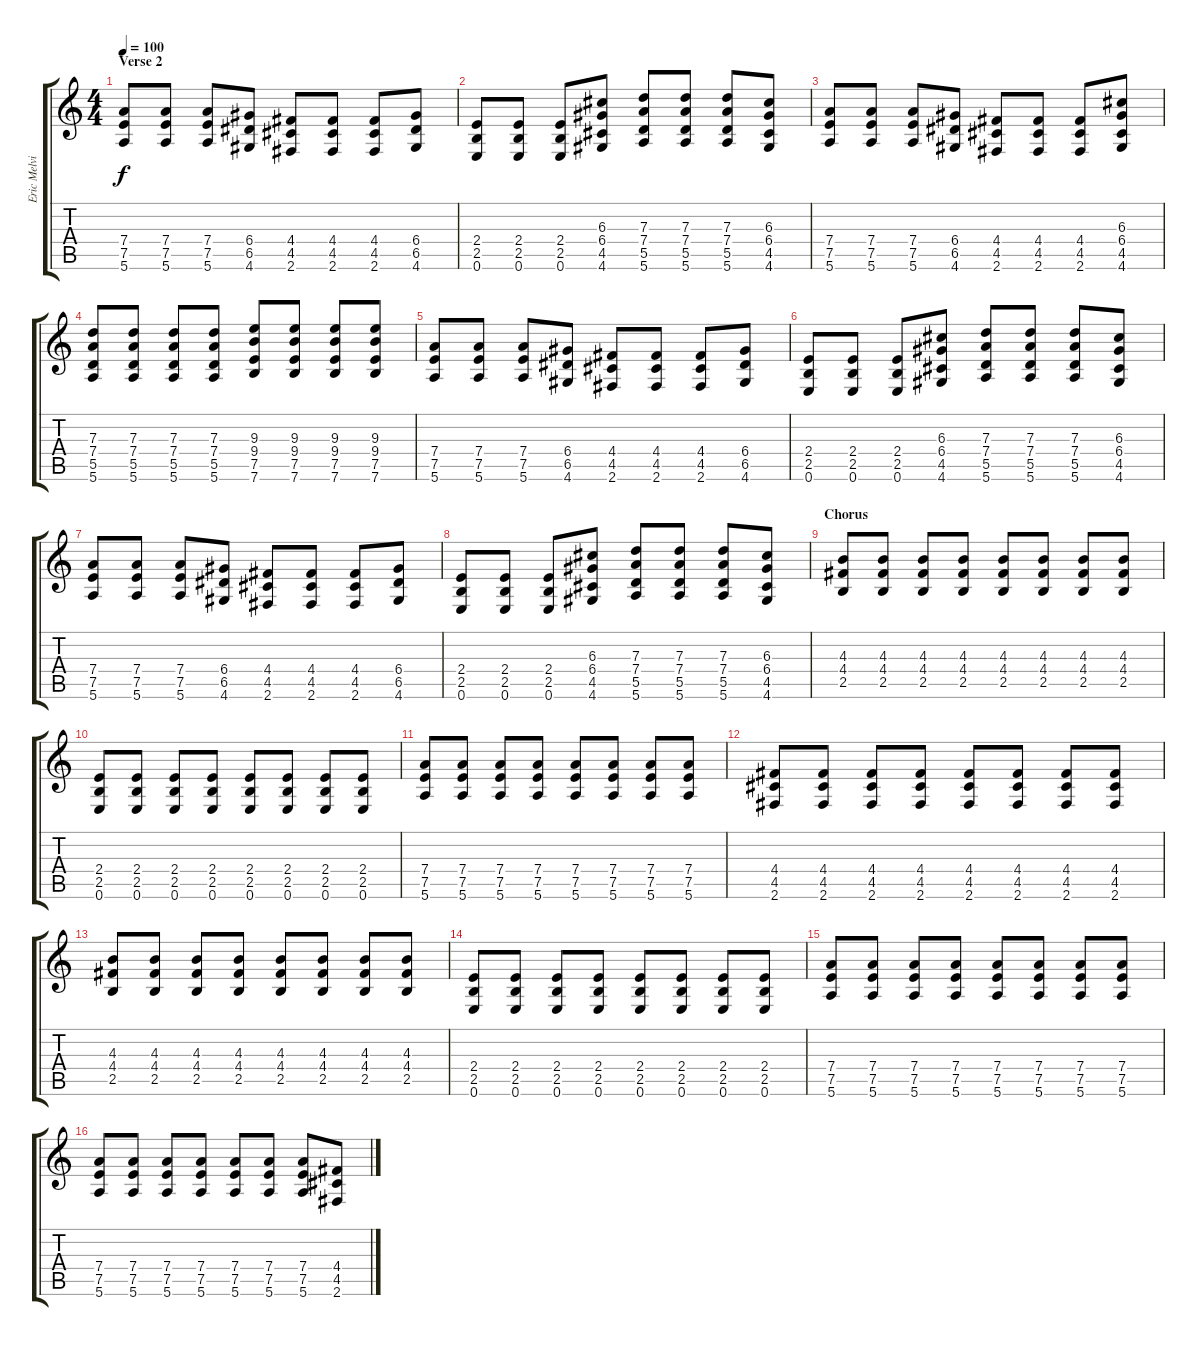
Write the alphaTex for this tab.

\track ("Eric Melvin" "Eric Melvi") {instrument overdrivenguitar}
\staff {score tabs}
\tuning (E4 B3 G3 D3 A2 E2) {hide}
\ts (4 4)
\section ("" "Verse 2")
\tempo 100
\clef g2
\ks c
(7.4 7.5 5.6).8{dy f} (7.4 7.5 5.6).8 (7.4 7.5 5.6).8 (6.4 6.5 4.6).8 (4.4 4.5 2.6).8 (4.4 4.5 2.6).8 (4.4 4.5 2.6).8 (6.4 6.5 4.6).8 |
(2.4 2.5 0.6).8 (2.4 2.5 0.6).8 (2.4 2.5 0.6).8 (6.3 6.4 4.5 4.6).8 (7.3 7.4 5.5 5.6).8 (7.3 7.4 5.5 5.6).8 (7.3 7.4 5.5 5.6).8 (6.3 6.4 4.5 4.6).8 |
(7.4 7.5 5.6).8 (7.4 7.5 5.6).8 (7.4 7.5 5.6).8 (6.4 6.5 4.6).8 (4.4 4.5 2.6).8 (4.4 4.5 2.6).8 (4.4 4.5 2.6).8 (6.3 6.4 4.5 4.6).8 |
(7.3 7.4 5.5 5.6).8 (7.3 7.4 5.5 5.6).8 (7.3 7.4 5.5 5.6).8 (7.3 7.4 5.5 5.6).8 (9.3 9.4 7.5 7.6).8 (9.3 9.4 7.5 7.6).8 (9.3 9.4 7.5 7.6).8 (9.3 9.4 7.5 7.6).8 |
(7.4 7.5 5.6).8 (7.4 7.5 5.6).8 (7.4 7.5 5.6).8 (6.4 6.5 4.6).8 (4.4 4.5 2.6).8 (4.4 4.5 2.6).8 (4.4 4.5 2.6).8 (6.4 6.5 4.6).8 |
(2.4 2.5 0.6).8 (2.4 2.5 0.6).8 (2.4 2.5 0.6).8 (6.3 6.4 4.5 4.6).8 (7.3 7.4 5.5 5.6).8 (7.3 7.4 5.5 5.6).8 (7.3 7.4 5.5 5.6).8 (6.3 6.4 4.5 4.6).8 |
(7.4 7.5 5.6).8 (7.4 7.5 5.6).8 (7.4 7.5 5.6).8 (6.4 6.5 4.6).8 (4.4 4.5 2.6).8 (4.4 4.5 2.6).8 (4.4 4.5 2.6).8 (6.4 6.5 4.6).8 |
(2.4 2.5 0.6).8 (2.4 2.5 0.6).8 (2.4 2.5 0.6).8 (6.3 6.4 4.5 4.6).8 (7.3 7.4 5.5 5.6).8 (7.3 7.4 5.5 5.6).8 (7.3 7.4 5.5 5.6).8 (6.3 6.4 4.5 4.6).8 |
\section ("" "Chorus")
(4.3 4.4 2.5).8{instrument electricguitarmuted} (4.3 4.4 2.5).8 (4.3 4.4 2.5).8 (4.3 4.4 2.5).8 (4.3 4.4 2.5).8 (4.3 4.4 2.5).8 (4.3 4.4 2.5).8 (4.3 4.4 2.5).8 |
(2.4 2.5 0.6).8 (2.4 2.5 0.6).8 (2.4 2.5 0.6).8 (2.4 2.5 0.6).8 (2.4 2.5 0.6).8 (2.4 2.5 0.6).8 (2.4 2.5 0.6).8 (2.4 2.5 0.6).8 |
(7.4 7.5 5.6).8{instrument overdrivenguitar} (7.4 7.5 5.6).8 (7.4 7.5 5.6).8 (7.4 7.5 5.6).8 (7.4 7.5 5.6).8 (7.4 7.5 5.6).8 (7.4 7.5 5.6).8 (7.4 7.5 5.6).8 |
(4.4 4.5 2.6).8 (4.4 4.5 2.6).8 (4.4 4.5 2.6).8 (4.4 4.5 2.6).8 (4.4 4.5 2.6).8 (4.4 4.5 2.6).8 (4.4 4.5 2.6).8 (4.4 4.5 2.6).8 |
(4.3 4.4 2.5).8{instrument electricguitarmuted} (4.3 4.4 2.5).8 (4.3 4.4 2.5).8 (4.3 4.4 2.5).8 (4.3 4.4 2.5).8 (4.3 4.4 2.5).8 (4.3 4.4 2.5).8 (4.3 4.4 2.5).8 |
(2.4 2.5 0.6).8 (2.4 2.5 0.6).8 (2.4 2.5 0.6).8 (2.4 2.5 0.6).8 (2.4 2.5 0.6).8 (2.4 2.5 0.6).8 (2.4 2.5 0.6).8 (2.4 2.5 0.6).8 |
(7.4 7.5 5.6).8{instrument overdrivenguitar} (7.4 7.5 5.6).8 (7.4 7.5 5.6).8 (7.4 7.5 5.6).8 (7.4 7.5 5.6).8 (7.4 7.5 5.6).8 (7.4 7.5 5.6).8 (7.4 7.5 5.6).8 |
(7.4 7.5 5.6).8 (7.4 7.5 5.6).8 (7.4 7.5 5.6).8 (7.4 7.5 5.6).8 (7.4 7.5 5.6).8 (7.4 7.5 5.6).8 (7.4 7.5 5.6).8 (4.4 4.5 2.6).8
